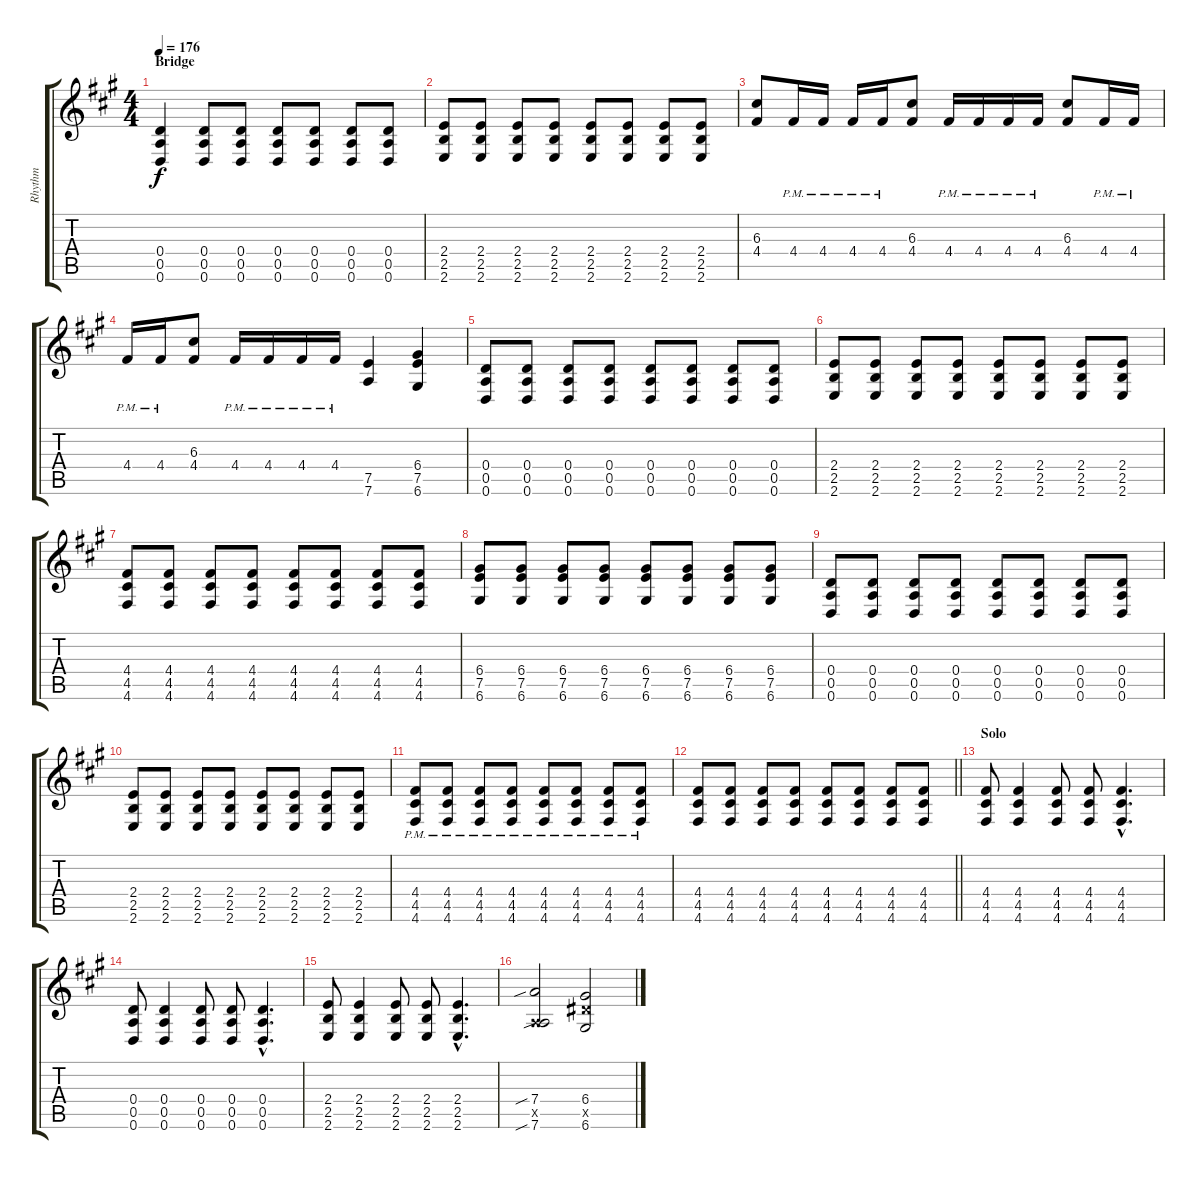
\track ("Rhythm" "Rhythm") {instrument distortionguitar}
\staff {score tabs}
\tuning (E4 B3 G3 D3 A2 D2) {hide}
\ts (4 4)
\section ("" "Bridge")
\tempo 176
\clef g2
\ks a
(0.4 0.5 0.6).4{dy f} (0.4 0.5 0.6).8 (0.4 0.5 0.6).8 (0.4 0.5 0.6).8 (0.4 0.5 0.6).8 (0.4 0.5 0.6).8 (0.4 0.5 0.6).8 |
(2.4 2.5 2.6).8 (2.4 2.5 2.6).8 (2.4 2.5 2.6).8 (2.4 2.5 2.6).8 (2.4 2.5 2.6).8 (2.4 2.5 2.6).8 (2.4 2.5 2.6).8 (2.4 2.5 2.6).8 |
(6.3 4.4).8 4.4{pm}.16 4.4{pm}.16 4.4{pm}.16 4.4{pm}.16 (6.3 4.4).8 4.4{pm}.16 4.4{pm}.16 4.4{pm}.16 4.4{pm}.16 (6.3 4.4).8 4.4{pm}.16 4.4{pm}.16 |
4.4{pm}.16 4.4{pm}.16 (6.3 4.4).8 4.4{pm}.16 4.4{pm}.16 4.4{pm}.16 4.4{pm}.16 (7.5 7.6).4 (6.4 7.5 6.6).4 |
(0.4 0.5 0.6).8 (0.4 0.5 0.6).8 (0.4 0.5 0.6).8 (0.4 0.5 0.6).8 (0.4 0.5 0.6).8 (0.4 0.5 0.6).8 (0.4 0.5 0.6).8 (0.4 0.5 0.6).8 |
(2.4 2.5 2.6).8 (2.4 2.5 2.6).8 (2.4 2.5 2.6).8 (2.4 2.5 2.6).8 (2.4 2.5 2.6).8 (2.4 2.5 2.6).8 (2.4 2.5 2.6).8 (2.4 2.5 2.6).8 |
(4.4 4.5 4.6).8 (4.4 4.5 4.6).8 (4.4 4.5 4.6).8 (4.4 4.5 4.6).8 (4.4 4.5 4.6).8 (4.4 4.5 4.6).8 (4.4 4.5 4.6).8 (4.4 4.5 4.6).8 |
(6.4 7.5 6.6).8 (6.4 7.5 6.6).8 (6.4 7.5 6.6).8 (6.4 7.5 6.6).8 (6.4 7.5 6.6).8 (6.4 7.5 6.6).8 (6.4 7.5 6.6).8 (6.4 7.5 6.6).8 |
(0.4 0.5 0.6).8 (0.4 0.5 0.6).8 (0.4 0.5 0.6).8 (0.4 0.5 0.6).8 (0.4 0.5 0.6).8 (0.4 0.5 0.6).8 (0.4 0.5 0.6).8 (0.4 0.5 0.6).8 |
(2.4 2.5 2.6).8 (2.4 2.5 2.6).8 (2.4 2.5 2.6).8 (2.4 2.5 2.6).8 (2.4 2.5 2.6).8 (2.4 2.5 2.6).8 (2.4 2.5 2.6).8 (2.4 2.5 2.6).8 |
(4.4{pm} 4.5{pm} 4.6{pm}).8 (4.4{pm} 4.5{pm} 4.6{pm}).8 (4.4{pm} 4.5{pm} 4.6{pm}).8 (4.4{pm} 4.5{pm} 4.6{pm}).8 (4.4{pm} 4.5{pm} 4.6{pm}).8 (4.4{pm} 4.5{pm} 4.6{pm}).8 (4.4{pm} 4.5{pm} 4.6{pm}).8 (4.4{pm} 4.5{pm} 4.6{pm}).8 |
\barLineRight lightlight
(4.4 4.5 4.6).8 (4.4 4.5 4.6).8 (4.4 4.5 4.6).8 (4.4 4.5 4.6).8 (4.4 4.5 4.6).8 (4.4 4.5 4.6).8 (4.4 4.5 4.6).8 (4.4 4.5 4.6).8 |
\section ("" "Solo")
(4.4 4.5 4.6).8 (4.4 4.5 4.6).4 (4.4 4.5 4.6).8 (4.4 4.5 4.6).8 (4.4{hac} 4.5{hac} 4.6{hac}).4{d} |
(0.4 0.5 0.6).8 (0.4 0.5 0.6).4 (0.4 0.5 0.6).8 (0.4 0.5 0.6).8 (0.4{hac} 0.5{hac} 0.6{hac}).4{d} |
(2.4 2.5 2.6).8 (2.4 2.5 2.6).4 (2.4 2.5 2.6).8 (2.4 2.5 2.6).8 (2.4{hac} 2.5{hac} 2.6{hac}).4{d} |
(7.4{sib} 0.5{x} 7.6{sib}).2 (6.4 6.5{x} 6.6).2
